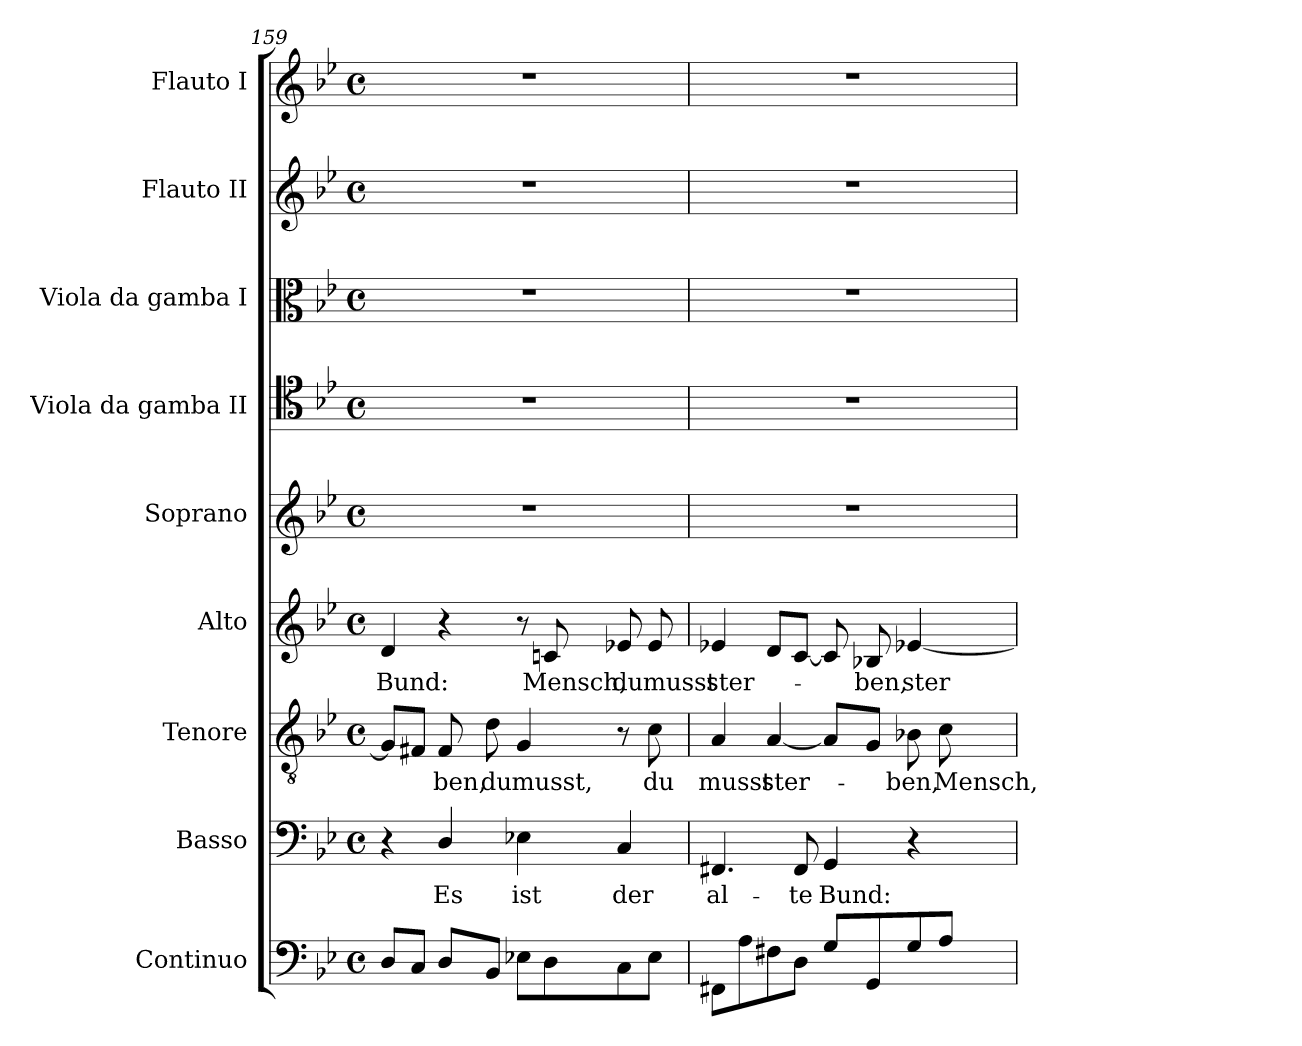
**kern	**kern	**text	**kern	**text	**kern	**text	**kern	**kern	**kern	**kern	**kern
*part9	*part8	*part8	*part7	*part7	*part6	*part6	*part5	*part4	*part3	*part2	*part1
*staff9	*staff8	*staff8	*staff7	*staff7	*staff6	*staff6	*staff5	*staff4	*staff3	*staff2	*staff1
*I"Continuo	*I"Basso	*	*I"Tenore	*	*I"Alto	*	*I"Soprano	*I"Viola da gamba II	*I"Viola da gamba I	*I"Flauto II	*I"Flauto I
!!LO:LB:g=z
*clefF4	*clefF4	*	*clefGv2	*	*clefG2	*	*clefG2	*clefC4	*clefC3	*clefG2	*clefG2
*	*	*	*ITrd7c12	*	*	*	*	*	*	*	*
*k[b-e-]	*k[b-e-]	*	*k[b-e-]	*	*k[b-e-]	*	*k[b-e-]	*k[b-e-]	*k[b-e-]	*k[b-e-]	*k[b-e-]
*B-:	*B-:	*	*B-:	*	*B-:	*	*B-:	*B-:	*B-:	*B-:	*B-:
*M4/4	*M4/4	*	*M4/4	*	*M4/4	*	*M4/4	*M4/4	*M4/4	*M4/4	*M4/4
*met(c)	*met(c)	*	*met(c)	*	*met(c)	*	*met(c)	*met(c)	*met(c)	*met(c)	*met(c)
=159	=159	=159	=159	=159	=159	=159	=159	=159	=159	=159	=159
!	!	!	!	!	!	!LO:LY:b:color=#000000	!	!	!	!	!
8Di/L	4r	.	8GGi/L]	.	4di/	Bund:	1r	1r	1r	1r	1r
8Ci/J	.	.	8FF#Xi/J	.	.	.	.	.	.	.	.
!	!	!LO:LY:b:color=#000000	!	!	!	!	!	!	!	!	!
!	!	!	!	!LO:LY:b:color=#000000	!	!	!	!	!	!	!
8Di/L	4Di/	Es	8FF#i/	-ben,	4r	.	.	.	.	.	.
!	!	!	!	!LO:LY:b:color=#000000	!	!	!	!	!	!	!
8BB-i/J	.	.	8Di\	du	.	.	.	.	.	.	.
!	!	!LO:LY:b:color=#000000	!	!	!	!	!	!	!	!	!
!	!	!	!	!LO:LY:b:color=#000000	!	!	!	!	!	!	!
8E-Xi\L	4E-Xi\	ist	4GGi/	musst,	8r	.	.	.	.	.	.
!	!	!	!	!	!	!LO:LY:b:color=#000000	!	!	!	!	!
8Di\	.	.	.	.	8cni/	Mensch,	.	.	.	.	.
!	!	!LO:LY:b:color=#000000	!	!	!	!	!	!	!	!	!
!	!	!	!	!	!	!LO:LY:b:color=#000000	!	!	!	!	!
8Ci\	4Ci/	der	8r	.	8e-Xi/	du	.	.	.	.	.
!	!	!	!	!LO:LY:b:color=#000000	!	!	!	!	!	!	!
!	!	!	!	!	!	!LO:LY:b:color=#000000	!	!	!	!	!
8E-i\J	.	.	8Ci\	du	8e-i/	musst	.	.	.	.	.
=160	=160	=160	=160	=160	=160	=160	=160	=160	=160	=160	=160
!	!	!LO:LY:b:color=#000000	!	!	!	!	!	!	!	!	!
!	!	!	!	!LO:LY:b:color=#000000	!	!	!	!	!	!	!
!	!	!	!	!	!	!LO:LY:b:color=#000000	!	!	!	!	!
8FF#Xi\L	4.FF#Xi/	al-	4AAi/	musst	4e-Xi/	ster-	1r	1r	1r	1r	1r
8Ai\	.	.	.	.	.	.	.	.	.	.	.
!	!	!	!	!LO:LY:b:color=#000000	!	!	!	!	!	!	!
8F#Xi\	.	.	[4AAi/	ster-	8di/L	.	.	.	.	.	.
!	!	!LO:LY:b:color=#000000	!	!	!	!	!	!	!	!	!
8Di\J	8FF#i/	-te	.	.	[8ci/J	.	.	.	.	.	.
!	!	!LO:LY:b:color=#000000	!	!	!	!	!	!	!	!	!
8Gi/L	4GGi/	Bund:	8AAi/L]	.	8ci/]	.	.	.	.	.	.
!	!	!	!	!	!	!LO:LY:b:color=#000000	!	!	!	!	!
8GGi/	.	.	8GGi/J	.	8B-Xi/	-ben,	.	.	.	.	.
!	!	!	!	!LO:LY:b:color=#000000	!	!	!	!	!	!	!
!	!	!	!	!	!	!LO:LY:b:color=#000000	!	!	!	!	!
8Gi/	4r	.	8BB-Xi\	-ben,	[4e-Xi/	ster-	.	.	.	.	.
!	!	!	!	!LO:LY:b:color=#000000	!	!	!	!	!	!	!
8Ai/J	.	.	8Ci\	Mensch,	.	.	.	.	.	.	.
=	=	=	=	=	=	=	=	=	=	=	=
*-	*-	*-	*-	*-	*-	*-	*-	*-	*-	*-	*-
